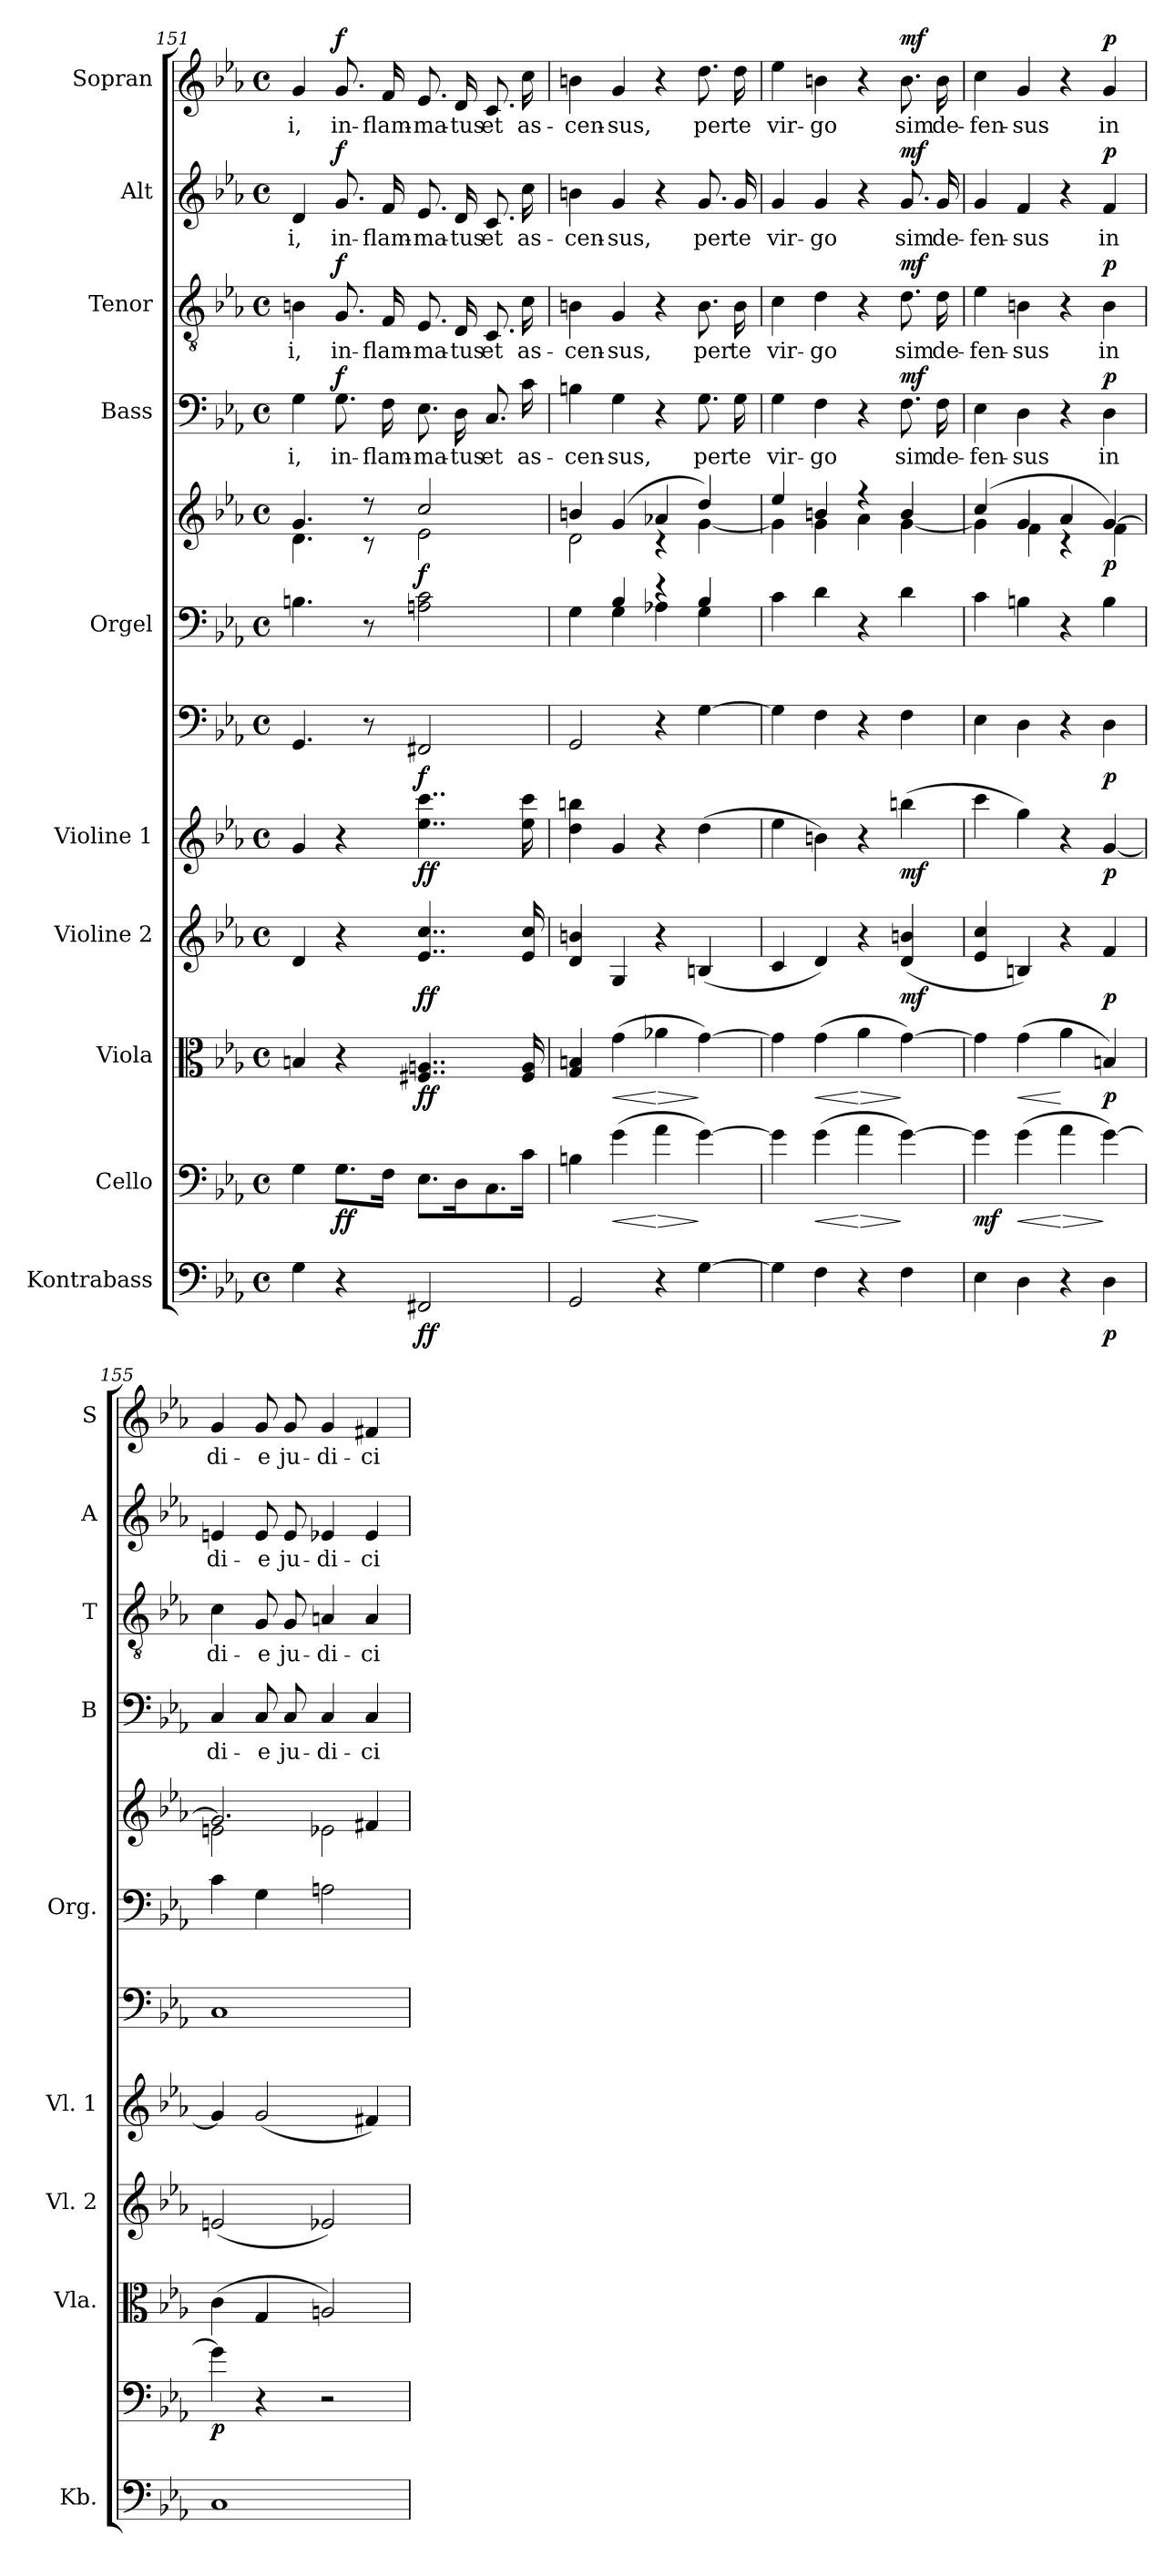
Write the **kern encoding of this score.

**kern	**dynam	**kern	**dynam	**kern	**dynam	**kern	**dynam	**kern	**dynam	**kern	**dynam	**kern	**kern	**dynam	**kern	**text	**dynam	**kern	**text	**dynam	**kern	**text	**dynam	**kern	**text	**dynam
*part11	*part11	*part10	*part10	*part9	*part9	*part8	*part8	*part7	*part7	*part6	*part6	*part5	*part5	*part5	*part4	*part4	*part4	*part3	*part3	*part3	*part2	*part2	*part2	*part1	*part1	*part1
*staff12	*staff12	*staff11	*staff11	*staff10	*staff10	*staff9	*staff9	*staff8	*staff8	*staff7	*staff7	*staff6	*staff5	*staff5/6	*staff4	*staff4	*staff4	*staff3	*staff3	*staff3	*staff2	*staff2	*staff2	*staff1	*staff1	*staff1
*I"Kontrabass	*	*I"Cello	*	*I"Viola	*	*I"Violine 2	*	*I"Violine 1	*	*	*	*I"Orgel	*	*	*I"Bass	*	*	*I"Tenor	*	*	*I"Alt	*	*	*I"Sopran	*	*
*I'Kb.	*	*	*	*I'Vla.	*	*I'Vl. 2	*	*I'Vl. 1	*	*	*	*I'Org.	*	*	*I'B	*	*	*I'T	*	*	*I'A	*	*	*I'S	*	*
!!LO:PB:g=z
*clefF4	*	*clefF4	*	*clefC3	*	*clefG2	*	*clefG2	*	*clefF4	*	*clefF4	*clefG2	*	*clefF4	*	*	*clefGv2	*	*	*clefG2	*	*	*clefG2	*	*
*ITrd7c12	*	*	*	*	*	*	*	*	*	*	*	*	*	*	*	*	*	*	*	*	*	*	*	*	*	*
*k[b-e-a-]	*	*k[b-e-a-]	*	*k[b-e-a-]	*	*k[b-e-a-]	*	*k[b-e-a-]	*	*k[b-e-a-]	*	*k[b-e-a-]	*k[b-e-a-]	*	*k[b-e-a-]	*	*	*k[b-e-a-]	*	*	*k[b-e-a-]	*	*	*k[b-e-a-]	*	*
*E-:	*	*E-:	*	*E-:	*	*E-:	*	*E-:	*	*E-:	*	*E-:	*E-:	*	*E-:	*	*	*E-:	*	*	*E-:	*	*	*E-:	*	*
*M4/4	*	*M4/4	*	*M4/4	*	*M4/4	*	*M4/4	*	*M4/4	*	*M4/4	*M4/4	*	*M4/4	*	*	*M4/4	*	*	*M4/4	*	*	*M4/4	*	*
*met(c)	*	*met(c)	*	*met(c)	*	*met(c)	*	*met(c)	*	*met(c)	*	*met(c)	*met(c)	*	*met(c)	*	*	*met(c)	*	*	*met(c)	*	*	*met(c)	*	*
=151	=151	=151	=151	=151	=151	=151	=151	=151	=151	=151	=151	=151	=151	=151	=151	=151	=151	=151	=151	=151	=151	=151	=151	=151	=151	=151
*	*	*	*	*	*	*	*	*	*	*	*	*	*^	*	*	*	*	*	*	*	*	*	*	*	*	*
!	!	!	!	!	!	!	!	!	!	!	!	!	!	!	!	!	!LO:LY:b	!	!	!LO:LY:b	!	!	!LO:LY:b	!	!	!LO:LY:b	!
4GG\	.	4G\	.	4Bn/	.	4d/	.	4g/	.	4.GG/	.	4.Bn\	4.g/	4.d\	.	4G\	-i,	.	4Bn\	-i,	.	4d/	-i,	.	4g/	-i,	.
!	!	!	!LO:DY:b	!	!	!	!	!	!	!	!	!	!	!	!	!	!LO:LY:b	!LO:DY:a	!	!LO:LY:b	!LO:DY:a	!	!LO:LY:b	!LO:DY:a	!	!LO:LY:b	!LO:DY:a
4r	.	8.G\L	ff	4r	.	4r	.	4r	.	.	.	.	.	.	.	8.G\	in-	f	8.G/	in-	f	8.g/	in-	f	8.g/	in-	f
.	.	.	.	.	.	.	.	.	.	8r	.	8r	8r	8r	.	.	.	.	.	.	.	.	.	.	.	.	.
!	!	!	!	!	!	!	!	!	!	!	!	!	!	!	!	!	!LO:LY:b	!	!	!LO:LY:b	!	!	!LO:LY:b	!	!	!LO:LY:b	!
.	.	16F\Jk	.	.	.	.	.	.	.	.	.	.	.	.	.	16F\	-flam-	.	16F/	-flam-	.	16f/	-flam-	.	16f/	-flam-	.
!	!LO:DY:b	!	!	!	!LO:DY:b	!	!LO:DY:b	!	!LO:DY:b	!	!LO:DY:b	!	!	!	!LO:DY:b	!	!LO:LY:b	!	!	!LO:LY:b	!	!	!LO:LY:b	!	!	!LO:LY:b	!
2FFF#X/	ff	8.E-\L	.	4..F#X/ 4..An/	ff	4..e-/ 4..cc/	ff	4..ee-\ 4..ccc\	ff	2FF#X/	f	2An\ 2c\	2cc/	2e-\	f	8.E-\	-ma-	.	8.E-/	-ma-	.	8.e-/	-ma-	.	8.e-/	-ma-	.
!	!	!	!	!	!	!	!	!	!	!	!	!	!	!	!	!	!LO:LY:b	!	!	!LO:LY:b	!	!	!LO:LY:b	!	!	!LO:LY:b	!
.	.	16D\k	.	.	.	.	.	.	.	.	.	.	.	.	.	16D\	-tus	.	16D/	-tus	.	16d/	-tus	.	16d/	-tus	.
!	!	!	!	!	!	!	!	!	!	!	!	!	!	!	!	!	!LO:LY:b	!	!	!LO:LY:b	!	!	!LO:LY:b	!	!	!LO:LY:b	!
.	.	8.C\	.	.	.	.	.	.	.	.	.	.	.	.	.	8.C/	et	.	8.C/	et	.	8.c/	et	.	8.c/	et	.
!	!	!	!	!	!	!	!	!	!	!	!	!	!	!	!	!	!LO:LY:b	!	!	!LO:LY:b	!	!	!LO:LY:b	!	!	!LO:LY:b	!
.	.	16c\Jk	.	16F#/ 16A/	.	16e-/ 16cc/	.	16ee-\ 16ccc\	.	.	.	.	.	.	.	16c\	as-	.	16c\	as-	.	16cc\	as-	.	16cc\	as-	.
=152	=152	=152	=152	=152	=152	=152	=152	=152	=152	=152	=152	=152	=152	=152	=152	=152	=152	=152	=152	=152	=152	=152	=152	=152	=152	=152	=152
*	*	*	*	*	*	*	*	*	*	*	*	*^	*	*	*	*	*	*	*	*	*	*	*	*	*	*	*
!	!	!	!	!	!	!	!	!	!	!	!	!	!	!	!	!	!	!LO:LY:b	!	!	!LO:LY:b	!	!	!LO:LY:b	!	!	!LO:LY:b	!
2GGG/	.	4Bn\	.	4G/ 4Bn/	.	4d/ 4bn/	.	4dd\ 4bbn\	.	2GG/	.	4Bn/yy	4G\	4bn/	2d\	.	4Bn\	-cen-	.	4Bn\	-cen-	.	4bn\	-cen-	.	4bn\	-cen-	.
!	!	!	!LO:HP:b	!	!LO:HP:b	!	!	!	!	!	!	!	!	!	!	!	!	!LO:LY:b	!	!	!LO:LY:b	!	!	!LO:LY:b	!	!	!LO:LY:b	!
.	.	(>4g\	<	(>4g\	<	4G/	.	4g/	.	.	.	4B/	4G\	(4g/	.	.	4G\	-sus,	.	4G/	-sus,	.	4g/	-sus,	.	4g/	-sus,	.
!	!	!	!LO:HP:n=1:b	!	!LO:HP:n=1:b	!	!	!	!	!	!	!	!	!	!	!	!	!	!	!	!	!	!	!	!	!	!	!
4r	.	4a-\	[ >	4a-X\	[ >	4r	.	4r	.	4r	.	4re	4A-X\	4a-X/	4rc	.	4r	.	.	4r	.	.	4r	.	.	4r	.	.
!	!	!	!	!	!	!	!	!	!	!	!	!	!	!	!	!	!	!LO:LY:b	!	!	!LO:LY:b	!	!	!LO:LY:b	!	!	!LO:LY:b	!
[4GG\	.	[4g\)	]	[4g\)	]	(<4Bn/	.	(>4dd\	.	[4G\	.	4B/	4G\	4dd/)	[<4g\	.	8.G\	per	.	8.B\	per	.	8.g/	per	.	8.dd\	per	.
!	!	!	!	!	!	!	!	!	!	!	!	!	!	!	!	!	!	!LO:LY:b	!	!	!LO:LY:b	!	!	!LO:LY:b	!	!	!LO:LY:b	!
.	.	.	.	.	.	.	.	.	.	.	.	.	.	.	.	.	16G\	te	.	16B\	te	.	16g/	te	.	16dd\	te	.
*	*	*	*	*	*	*	*	*	*	*	*	*v	*v	*	*	*	*	*	*	*	*	*	*	*	*	*	*	*
=153	=153	=153	=153	=153	=153	=153	=153	=153	=153	=153	=153	=153	=153	=153	=153	=153	=153	=153	=153	=153	=153	=153	=153	=153	=153	=153	=153
!	!	!	!	!	!	!	!	!	!	!	!	!	!	!	!	!	!LO:LY:b	!	!	!LO:LY:b	!	!	!LO:LY:b	!	!	!LO:LY:b	!
4GG\]	.	4g\]	.	4g\]	.	4c/	.	4ee-\	.	4G\]	.	4c\	4ee-/	4g\]	.	4G\	vir-	.	4c\	vir-	.	4g/	vir-	.	4ee-\	vir-	.
!	!	!	!LO:HP:b	!	!LO:HP:b	!	!	!	!	!	!	!	!	!	!	!	!LO:LY:b	!	!	!LO:LY:b	!	!	!LO:LY:b	!	!	!LO:LY:b	!
4FF\	.	(>4g\	<	(>4g\	<	4d/)	.	4bn\)	.	4F\	.	4d\	4bn/	4g\	.	4F\	-go	.	4d\	-go	.	4g/	-go	.	4bn\	-go	.
!	!	!	!LO:HP:n=1:b	!	!LO:HP:n=1:b	!	!	!	!	!	!	!	!	!	!	!	!	!	!	!	!	!	!	!	!	!	!
4r	.	4a-\	[ >	4a-\	[ >	4r	.	4r	.	4r	.	4r	4rff	4a-\	.	4r	.	.	4r	.	.	4r	.	.	4r	.	.
!	!	!	!	!	!	!	!LO:DY:b	!	!LO:DY:b	!	!	!	!	!	!	!	!LO:LY:b	!LO:DY:a	!	!LO:LY:b	!LO:DY:a	!	!LO:LY:b	!LO:DY:a	!	!LO:LY:b	!LO:DY:a
4FF\	.	[4g\)	]	[4g\)	]	(<4d/ 4bn/	mf	(>4bbn\	mf	4F\	.	4d\	4b/	[<4g\	.	8.F\	sim	mf	8.d\	sim	mf	8.g/	sim	mf	8.b\	sim	mf
!	!	!	!	!	!	!	!	!	!	!	!	!	!	!	!	!	!LO:LY:b	!	!	!LO:LY:b	!	!	!LO:LY:b	!	!	!LO:LY:b	!
.	.	.	.	.	.	.	.	.	.	.	.	.	.	.	.	16F\	de-	.	16d\	de-	.	16g/	de-	.	16b\	de-	.
=154	=154	=154	=154	=154	=154	=154	=154	=154	=154	=154	=154	=154	=154	=154	=154	=154	=154	=154	=154	=154	=154	=154	=154	=154	=154	=154	=154
!	!	!	!LO:DY:b	!	!	!	!	!	!	!	!	!	!	!	!	!	!LO:LY:b	!	!	!LO:LY:b	!	!	!LO:LY:b	!	!	!LO:LY:b	!
4EE-\	.	4g\]	mf	4g\]	.	4e-/ 4cc/	.	4ccc\	.	4E-\	.	4c\	(4cc/	4g\]	.	4E-\	-fen-	.	4e-\	-fen-	.	4g/	-fen-	.	4cc\	-fen-	.
!	!	!	!LO:HP:b	!	!LO:HP:b	!	!	!	!	!	!	!	!	!	!	!	!LO:LY:b	!	!	!LO:LY:b	!	!	!LO:LY:b	!	!	!LO:LY:b	!
4DD\	.	(>4g\	<	(>4g\	<	4Bn/)	.	4gg\)	.	4D\	.	4Bn\	4g/	4f\	.	4D\	-sus	.	4Bn\	-sus	.	4f/	-sus	.	4g/	-sus	.
!	!	!	!LO:HP:n=1:b	!	!	!	!	!	!	!	!	!	!	!	!	!	!	!	!	!	!	!	!	!	!	!	!
4r	.	4a-\	[ >	4a-\	[	4r	.	4r	.	4r	.	4r	4a-/	4rc	.	4r	.	.	4r	.	.	4r	.	.	4r	.	.
!	!LO:DY:b	!	!	!	!LO:DY:b	!	!LO:DY:b	!	!LO:DY:b	!	!LO:DY:b	!	!	!	!LO:DY:b	!	!LO:LY:b	!LO:DY:a	!	!LO:LY:b	!LO:DY:a	!	!LO:LY:b	!LO:DY:a	!	!LO:LY:b	!LO:DY:a
4DD\	p	[4g\)	]	4Bn/)	p	4f/	p	[4g/	p	4D\	p	4B\	[>4g/)	4f\	p	4D\	in	p	4B\	in	p	4f/	in	p	4g/	in	p
!!LO:PB:g=z
=155	=155	=155	=155	=155	=155	=155	=155	=155	=155	=155	=155	=155	=155	=155	=155	=155	=155	=155	=155	=155	=155	=155	=155	=155	=155	=155	=155
!	!	!	!LO:DY:b	!	!	!	!	!	!	!	!	!	!	!	!	!	!LO:LY:b	!	!	!LO:LY:b	!	!	!LO:LY:b	!	!	!LO:LY:b	!
1CC	.	4g\]	p	(>4c\	.	(<2en/	.	4g/]	.	1C	.	4c\	2.g/]	2en\	.	4C/	di-	.	4c\	di-	.	4en/	di-	.	4g/	di-	.
!	!	!	!	!	!	!	!	!	!	!	!	!	!	!	!	!	!LO:LY:b	!	!	!LO:LY:b	!	!	!LO:LY:b	!	!	!LO:LY:b	!
.	.	4r	.	4G/	.	.	.	(<2g/	.	.	.	4G\	.	.	.	8C/	-e	.	8G/	-e	.	8e/	-e	.	8g/	-e	.
!	!	!	!	!	!	!	!	!	!	!	!	!	!	!	!	!	!LO:LY:b	!	!	!LO:LY:b	!	!	!LO:LY:b	!	!	!LO:LY:b	!
.	.	.	.	.	.	.	.	.	.	.	.	.	.	.	.	8C/	ju-	.	8G/	ju-	.	8e/	ju-	.	8g/	ju-	.
!	!	!	!	!	!	!	!	!	!	!	!	!	!	!	!	!	!LO:LY:b	!	!	!LO:LY:b	!	!	!LO:LY:b	!	!	!LO:LY:b	!
.	.	2r	.	2An/)	.	2e-X/)	.	.	.	.	.	2An\	.	2e-X\	.	4C/	-di-	.	4An/	-di-	.	4e-X/	-di-	.	4g/	-di-	.
!	!	!	!	!	!	!	!	!	!	!	!	!	!	!	!	!	!LO:LY:b	!	!	!LO:LY:b	!	!	!LO:LY:b	!	!	!LO:LY:b	!
.	.	.	.	.	.	.	.	4f#X/)	.	.	.	.	4f#X/	.	.	4C/	-ci-	.	4A/	-ci-	.	4e-/	-ci-	.	4f#X/	-ci-	.
*	*	*	*	*	*	*	*	*	*	*	*	*	*v	*v	*	*	*	*	*	*	*	*	*	*	*	*	*
=	=	=	=	=	=	=	=	=	=	=	=	=	=	=	=	=	=	=	=	=	=	=	=	=	=	=
*-	*-	*-	*-	*-	*-	*-	*-	*-	*-	*-	*-	*-	*-	*-	*-	*-	*-	*-	*-	*-	*-	*-	*-	*-	*-	*-
